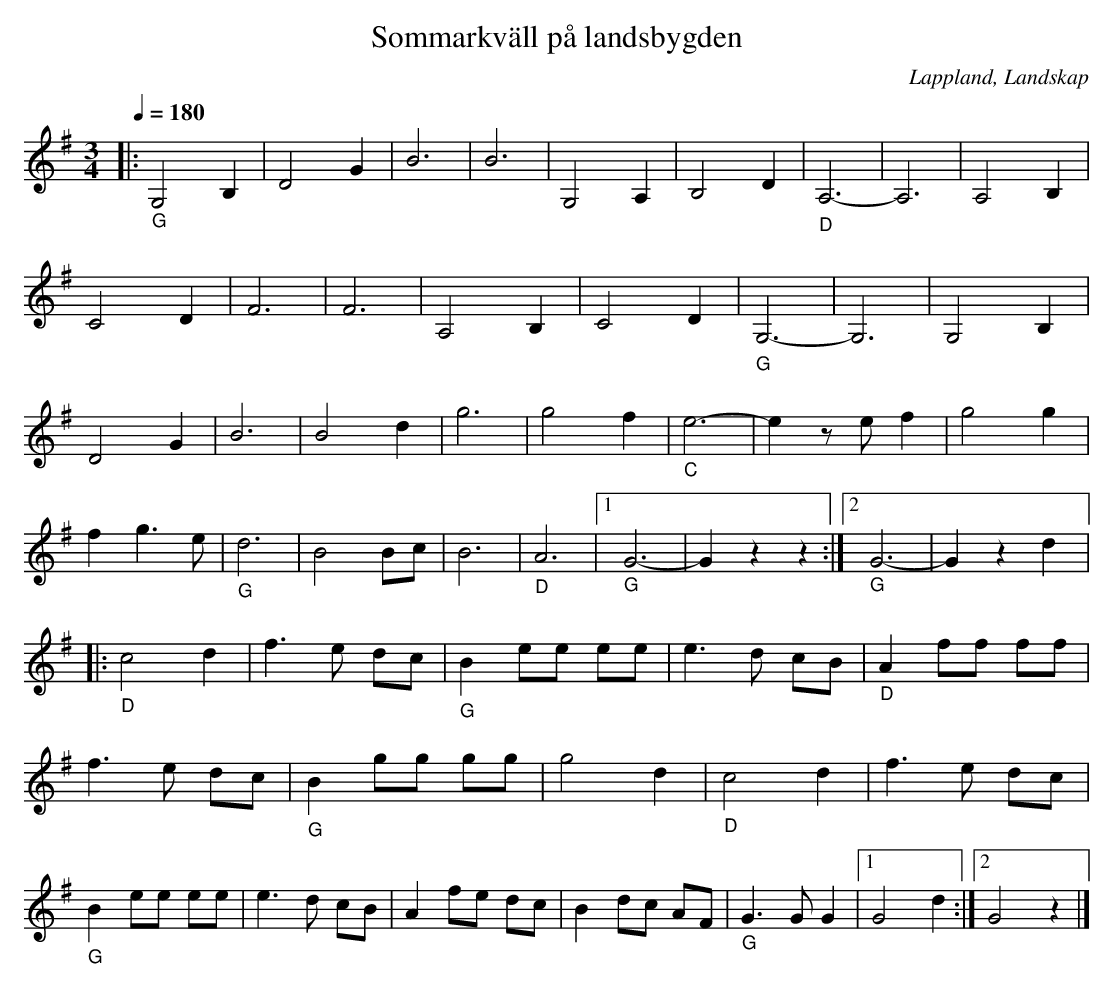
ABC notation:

X:1
T:Sommarkväll på landsbygden
O:Lappland, Landskap
Q:1/4=180
M:3/4
L:1/8
K:G
|:"_G"G,4 B,2|D4 G2|B6|B6|G,4 A,2|B,4 D2|"_D"A,6-|A,6|A,4 B,2|C4 D2|F6|F6|A,4 B,2|C4 D2|"_G"G,6-|G,6|G,4 B,2|D4 G2|B6|B4 d2|g6|g4 f2|"_C"e6-|e2 z e f2|g4 g2|f2 g3 e|"_G"d6|B4 Bc|B6|"_D"A6|1"_G"G6-|G2 z2 z2:|2"_G" G6-|G2 z2 d2|:"_D"c4 d2|f3 e dc|"_G"B2 ee ee|e3 d cB|"_D"A2 ff ff|f3 e dc|"_G"B2 gg gg|g4 d2|"_D"c4 d2|f3 e dc|"_G"B2 ee ee|e3 d cB|A2 fe dc|B2 dc AF|"_G"G3 G G2|1G4 d2:|2G4 z2|]
